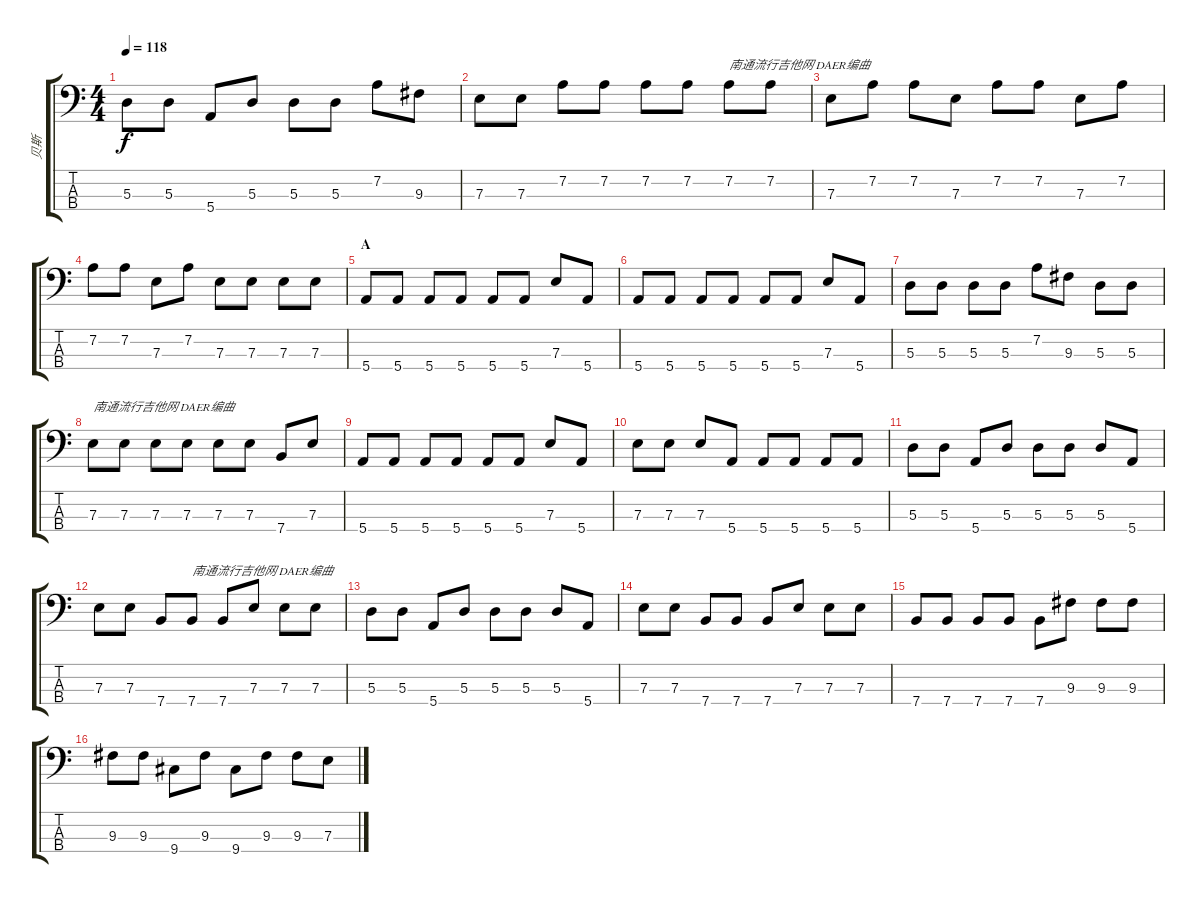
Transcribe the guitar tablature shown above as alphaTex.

\track ("贝斯" "贝斯") {instrument fretlessbass}
\staff {score tabs}
\tuning (G2 D2 A1 E1) {hide}
\ts (4 4)
\tempo 118
\clef f4
\ks c
5.3.8{dy f} 5.3.8 5.4.8 5.3.8 5.3.8 5.3.8 7.2.8 9.3.8 |
7.3.8 7.3.8 7.2.8 7.2.8 7.2.8 7.2.8 7.2.8{txt "南通流行吉他网 DAER编曲"} 7.2.8 |
7.3.8 7.2.8 7.2.8 7.3.8 7.2.8 7.2.8 7.3.8 7.2.8 |
7.2.8 7.2.8 7.3.8 7.2.8 7.3.8 7.3.8 7.3.8 7.3.8 |
\section ("" "A")
5.4.8 5.4.8 5.4.8 5.4.8 5.4.8 5.4.8 7.3.8 5.4.8 |
5.4.8 5.4.8 5.4.8 5.4.8 5.4.8 5.4.8 7.3.8 5.4.8 |
5.3.8 5.3.8 5.3.8 5.3.8 7.2.8 9.3.8 5.3.8 5.3.8 |
7.3.8{txt "南通流行吉他网 DAER编曲"} 7.3.8 7.3.8 7.3.8 7.3.8 7.3.8 7.4.8 7.3.8 |
5.4.8 5.4.8 5.4.8 5.4.8 5.4.8 5.4.8 7.3.8 5.4.8 |
7.3.8 7.3.8 7.3.8 5.4.8 5.4.8 5.4.8 5.4.8 5.4.8 |
5.3.8 5.3.8 5.4.8 5.3.8 5.3.8 5.3.8 5.3.8 5.4.8 |
7.3.8 7.3.8 7.4.8 7.4.8{txt "南通流行吉他网 DAER编曲"} 7.4.8 7.3.8 7.3.8 7.3.8 |
\section ("" "")
5.3.8 5.3.8 5.4.8 5.3.8 5.3.8 5.3.8 5.3.8 5.4.8 |
7.3.8 7.3.8 7.4.8 7.4.8 7.4.8 7.3.8 7.3.8 7.3.8 |
7.4.8 7.4.8 7.4.8 7.4.8 7.4.8 9.3.8 9.3.8 9.3.8 |
9.3.8 9.3.8 9.4.8 9.3.8 9.4.8 9.3.8 9.3.8 7.3.8
